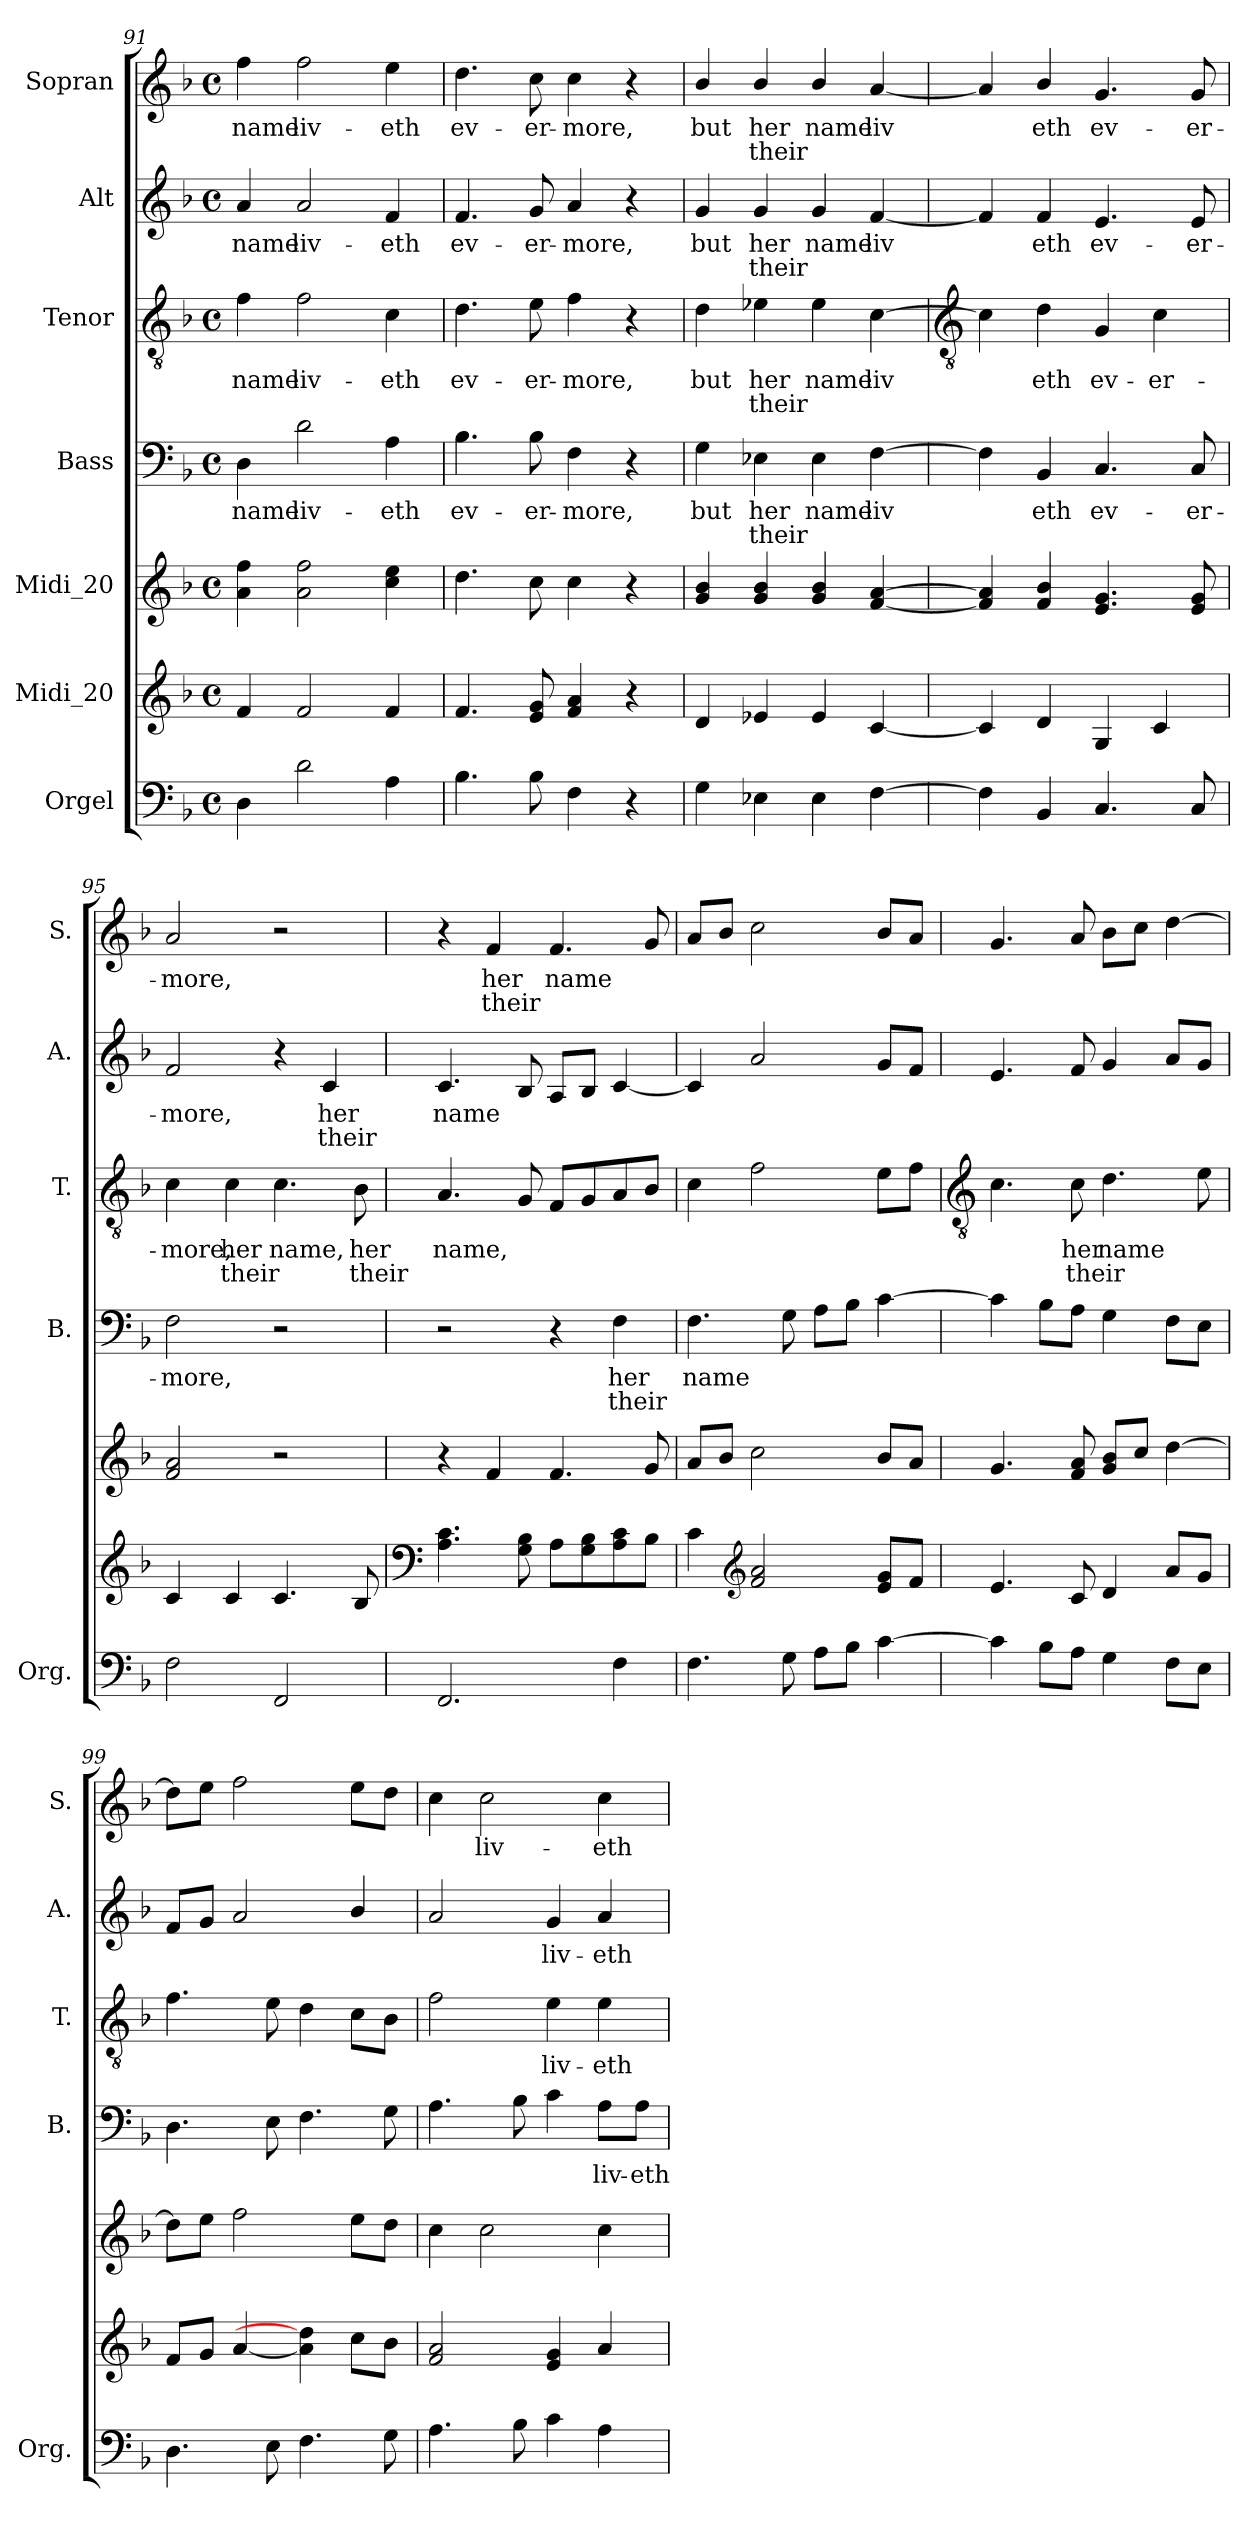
**kern	**kern	**kern	**kern	**text	**text	**kern	**text	**text	**kern	**text	**text	**kern	**text	**text
*part7	*part6	*part5	*part4	*part4	*part4	*part3	*part3	*part3	*part2	*part2	*part2	*part1	*part1	*part1
*staff7	*staff6	*staff5	*staff4	*staff4	*staff4	*staff3	*staff3	*staff3	*staff2	*staff2	*staff2	*staff1	*staff1	*staff1
*I"Orgel	*I"Midi_20	*I"Midi_20	*I"Bass	*	*	*I"Tenor	*	*	*I"Alt	*	*	*I"Sopran	*	*
*I'Org.	*	*	*I'B.	*	*	*I'T.	*	*	*I'A.	*	*	*I'S.	*	*
*clefF4	*clefG2	*clefG2	*clefF4	*	*	*clefGv2	*	*	*clefG2	*	*	*clefG2	*	*
*k[b-]	*k[b-]	*k[b-]	*k[b-]	*	*	*k[b-]	*	*	*k[b-]	*	*	*k[b-]	*	*
*F:	*F:	*F:	*F:	*	*	*F:	*	*	*F:	*	*	*F:	*	*
*M4/4	*M4/4	*M4/4	*M4/4	*	*	*M4/4	*	*	*M4/4	*	*	*M4/4	*	*
*met(c)	*met(c)	*met(c)	*met(c)	*	*	*met(c)	*	*	*met(c)	*	*	*met(c)	*	*
=91	=91	=91	=91	=91	=91	=91	=91	=91	=91	=91	=91	=91	=91	=91
!	!	!	!	!LO:LY:b	!	!	!LO:LY:b	!	!	!LO:LY:b	!	!	!LO:LY:b	!
4D	4f	4a 4ff	4D	name	.	4f	name	.	4a	name	.	4ff	name	.
!	!	!	!	!LO:LY:b	!	!	!LO:LY:b	!	!	!LO:LY:b	!	!	!LO:LY:b	!
2d	2f	2a 2ff	2d	liv-	.	2f	liv-	.	2a	liv-	.	2ff	liv-	.
!	!	!	!	!LO:LY:b	!	!	!LO:LY:b	!	!	!LO:LY:b	!	!	!LO:LY:b	!
4A	4f	4cc 4ee	4A	-eth	.	4c	-eth	.	4f	-eth	.	4ee	-eth	.
=92	=92	=92	=92	=92	=92	=92	=92	=92	=92	=92	=92	=92	=92	=92
!	!	!	!	!LO:LY:b	!	!	!LO:LY:b	!	!	!LO:LY:b	!	!	!LO:LY:b	!
4.B-	4.f	4.dd	4.B-	ev-	.	4.d	ev-	.	4.f	ev-	.	4.dd	ev-	.
!	!	!	!	!LO:LY:b	!	!	!LO:LY:b	!	!	!LO:LY:b	!	!	!LO:LY:b	!
8B-	8e 8g	8cc	8B-	-er-	.	8e	-er-	.	8g	-er-	.	8cc	-er-	.
!	!	!	!	!LO:LY:b	!	!	!LO:LY:b	!	!	!LO:LY:b	!	!	!LO:LY:b	!
4F	4f 4a	4cc	4F	-more,	.	4f	-more,	.	4a	-more,	.	4cc	-more,	.
4r	4r	4r	4r	.	.	4r	.	.	4r	.	.	4r	.	.
=93	=93	=93	=93	=93	=93	=93	=93	=93	=93	=93	=93	=93	=93	=93
!	!	!	!	!LO:LY:b	!	!	!LO:LY:b	!	!	!LO:LY:b	!	!	!LO:LY:b	!
4G	4d	4g 4b-	4G	but	.	4d	but	.	4g	but	.	4b-/	but	.
!	!	!	!	!LO:LY:b	!LO:LY:b	!	!LO:LY:b	!LO:LY:b	!	!LO:LY:b	!LO:LY:b	!	!LO:LY:b	!LO:LY:b
4E-X	4e-X	4g 4b-	4E-X	her	their	4e-X	her	their	4g	her	their	4b-/	her	their
!	!	!	!	!LO:LY:b	!	!	!LO:LY:b	!	!	!LO:LY:b	!	!	!LO:LY:b	!
4E-	4e-	4g 4b-	4E-	name	.	4e-	name	.	4g	name	.	4b-/	name	.
!	!	!	!	!LO:LY:b	!	!	!LO:LY:b	!	!	!LO:LY:b	!	!	!LO:LY:b	!
[4F	[4c	[4f [4a	[4F	liv	.	[4c	liv	.	[4f	liv	.	[4a/	liv	.
!!LO:LB:g=z
=94	=94	=94	=94	=94	=94	=94	=94	=94	=94	=94	=94	=94	=94	=94
*	*	*	*	*	*	*clefGv2	*	*	*	*	*	*	*	*
4F]	4c]	4f] 4a]	4F]	.	.	4c]	.	.	4f]	.	.	4a/]	.	.
!	!	!	!	!LO:LY:b	!	!	!LO:LY:b	!	!	!LO:LY:b	!	!	!LO:LY:b	!
4BB-	4d	4f 4b-	4BB-	eth	.	4d	eth	.	4f	eth	.	4b-/	eth	.
!	!	!	!	!LO:LY:b	!	!	!LO:LY:b	!	!	!LO:LY:b	!	!	!LO:LY:b	!
4.C	4G	4.e 4.g	4.C	ev-	.	4G	ev-	.	4.e	ev-	.	4.g	ev-	.
!	!	!	!	!	!	!	!LO:LY:b	!	!	!	!	!	!	!
.	4c	.	.	.	.	4c	-er-	.	.	.	.	.	.	.
!	!	!	!	!LO:LY:b	!	!	!	!	!	!LO:LY:b	!	!	!LO:LY:b	!
8C	.	8e 8g	8C	-er-	.	.	.	.	8e	-er-	.	8g	-er-	.
=95	=95	=95	=95	=95	=95	=95	=95	=95	=95	=95	=95	=95	=95	=95
!	!	!	!	!LO:LY:b	!	!	!LO:LY:b	!	!	!LO:LY:b	!	!	!LO:LY:b	!
2F	4c	2f 2a	2F	-more,	.	4c	-more,	.	2f	-more,	.	2a	-more,	.
!	!	!	!	!	!	!	!LO:LY:b	!LO:LY:b	!	!	!	!	!	!
.	4c	.	.	.	.	4c	her	their	.	.	.	.	.	.
!	!	!	!	!	!	!	!LO:LY:b	!	!	!	!	!	!	!
2FF	4.c	2r	2r	.	.	4.c	name,	.	4r	.	.	2r	.	.
!	!	!	!	!	!	!	!	!	!	!LO:LY:b	!LO:LY:b	!	!	!
.	.	.	.	.	.	.	.	.	4c	her	their	.	.	.
!	!	!	!	!	!	!	!LO:LY:b	!LO:LY:b	!	!	!	!	!	!
.	8B-	.	.	.	.	8B-	her	their	.	.	.	.	.	.
=96	=96	=96	=96	=96	=96	=96	=96	=96	=96	=96	=96	=96	=96	=96
*	*clefF4	*	*	*	*	*	*	*	*	*	*	*	*	*
!	!	!	!	!	!	!	!LO:LY:b	!	!	!LO:LY:b	!	!	!	!
2.FF	4.A 4.c	4r	2r	.	.	4.A	name,	.	4.c	name	.	4r	.	.
!	!	!	!	!	!	!	!	!	!	!	!	!	!LO:LY:b	!LO:LY:b
.	.	4f	.	.	.	.	.	.	.	.	.	4f	her	their
.	8G 8B-	.	.	.	.	8G	.	.	8B-	.	.	.	.	.
!	!	!	!	!	!	!	!	!	!	!	!	!	!LO:LY:b	!
.	8AL	4.f	4r	.	.	8FL	.	.	8AL	.	.	4.f	name	.
.	8G 8B-	.	.	.	.	8G	.	.	8B-J	.	.	.	.	.
!	!	!	!	!LO:LY:b	!LO:LY:b	!	!	!	!	!	!	!	!	!
4F	8A 8c	.	4F	her	their	8A	.	.	[4c	.	.	.	.	.
.	8B-J	8g	.	.	.	8B-J	.	.	.	.	.	8g	.	.
=97	=97	=97	=97	=97	=97	=97	=97	=97	=97	=97	=97	=97	=97	=97
!	!	!	!	!LO:LY:b	!	!	!	!	!	!	!	!	!	!
4.F	4c	8aL	4.F	name	.	4c	.	.	4c]	.	.	8aL	.	.
.	.	8b-J	.	.	.	.	.	.	.	.	.	8b-J	.	.
*	*clefG2	*	*	*	*	*	*	*	*	*	*	*	*	*
.	2f 2a	2cc	.	.	.	2f	.	.	2a	.	.	2cc	.	.
8G	.	.	8G	.	.	.	.	.	.	.	.	.	.	.
8AL	.	.	8AL	.	.	.	.	.	.	.	.	.	.	.
8B-J	.	.	8B-J	.	.	.	.	.	.	.	.	.	.	.
[4c	8e 8gL	8b-L	[4c	.	.	8eL	.	.	8gL	.	.	8b-L	.	.
.	8fJ	8aJ	.	.	.	8fJ	.	.	8fJ	.	.	8aJ	.	.
!!LO:LB:g=z
=98	=98	=98	=98	=98	=98	=98	=98	=98	=98	=98	=98	=98	=98	=98
*	*	*	*	*	*	*clefGv2	*	*	*	*	*	*	*	*
4c]	4.e	4.g	4c]	.	.	4.c	.	.	4.e	.	.	4.g	.	.
8B-L	.	.	8B-L	.	.	.	.	.	.	.	.	.	.	.
!	!	!	!	!	!	!	!LO:LY:b	!LO:LY:b	!	!	!	!	!	!
8AJ	8c	8f 8a	8AJ	.	.	8c	her	their	8f	.	.	8a	.	.
!	!	!	!	!	!	!	!LO:LY:b	!	!	!	!	!	!	!
4G	4d	8g 8b-L	4G	.	.	4.d	name	.	4g	.	.	8b-L	.	.
.	.	8ccJ	.	.	.	.	.	.	.	.	.	8ccJ	.	.
8FL	8aL	[4dd	8FL	.	.	.	.	.	8aL	.	.	[4dd	.	.
8EJ	8gJ	.	8EJ	.	.	8e	.	.	8gJ	.	.	.	.	.
=99	=99	=99	=99	=99	=99	=99	=99	=99	=99	=99	=99	=99	=99	=99
4.D	8fL	8ddL]	4.D	.	.	4.f	.	.	8fL	.	.	8ddL]	.	.
.	8gJ	8eeJ	.	.	.	.	.	.	8gJ	.	.	8eeJ	.	.
.	[4a	2ff	.	.	.	.	.	.	2a	.	.	2ff	.	.
8E	.	.	8E	.	.	8e	.	.	.	.	.	.	.	.
4.F	4a] 4dd]	.	4.F	.	.	4d	.	.	.	.	.	.	.	.
.	8ccL	8eeL	.	.	.	8cL	.	.	4b-/	.	.	8eeL	.	.
8G	8b-J	8ddJ	8G	.	.	8B-J	.	.	.	.	.	8ddJ	.	.
=100	=100	=100	=100	=100	=100	=100	=100	=100	=100	=100	=100	=100	=100	=100
4.A	2f 2a	4cc	4.A	.	.	2f	.	.	2a	.	.	4cc	.	.
!	!	!	!	!	!	!	!	!	!	!	!	!	!LO:LY:b	!
.	.	2cc	.	.	.	.	.	.	.	.	.	2cc	liv-	.
8B-	.	.	8B-	.	.	.	.	.	.	.	.	.	.	.
!	!	!	!	!	!	!	!LO:LY:b	!	!	!LO:LY:b	!	!	!	!
4c	4e 4g	.	4c	.	.	4e	liv-	.	4g	liv-	.	.	.	.
!	!	!	!	!LO:LY:b	!	!	!LO:LY:b	!	!	!LO:LY:b	!	!	!LO:LY:b	!
4A	4a	4cc	8AL	liv-	.	4e	-eth	.	4a	-eth	.	4cc	-eth	.
!	!	!	!	!LO:LY:b	!	!	!	!	!	!	!	!	!	!
.	.	.	8AJ	-eth	.	.	.	.	.	.	.	.	.	.
=	=	=	=	=	=	=	=	=	=	=	=	=	=	=
*-	*-	*-	*-	*-	*-	*-	*-	*-	*-	*-	*-	*-	*-	*-
